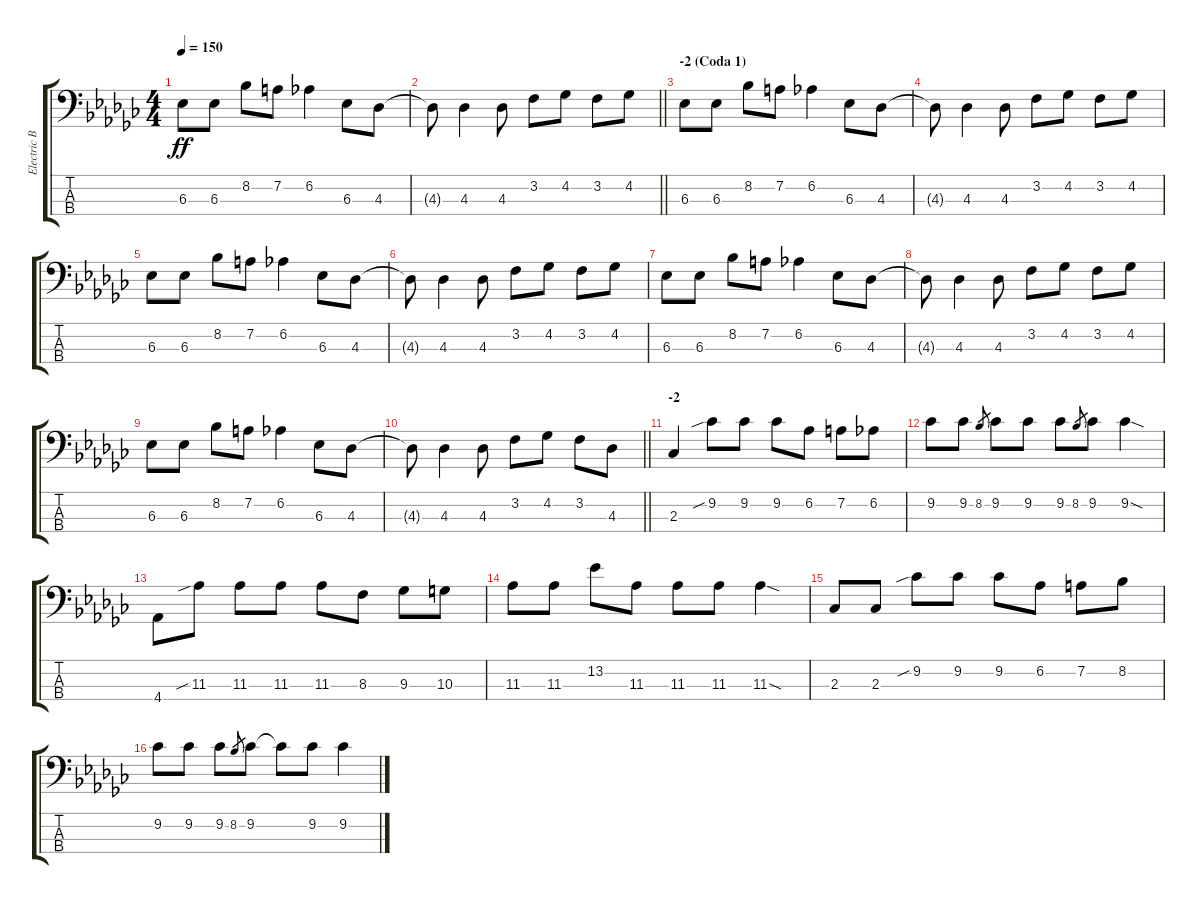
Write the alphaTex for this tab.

\track ("Electric Bass" "Electric B") {instrument electricbassfinger}
\staff {score tabs}
\tuning (G2 D2 A1 E1) {hide}
\ts (4 4)
\tempo 150
\clef f4
\ks ebminor
6.3.8{dy ff} 6.3.8 8.2.8 7.2.8 6.2.4 6.3.8 4.3.8 |
\barLineRight lightlight
4.3{t}.8 4.3.4 4.3.8 3.2.8 4.2.8 3.2.8 4.2.8 |
\section ("" "-2 (Coda 1)")
6.3.8 6.3.8 8.2.8 7.2.8 6.2.4 6.3.8 4.3.8 |
4.3{t}.8 4.3.4 4.3.8 3.2.8 4.2.8 3.2.8 4.2.8 |
6.3.8 6.3.8 8.2.8 7.2.8 6.2.4 6.3.8 4.3.8 |
4.3{t}.8 4.3.4 4.3.8 3.2.8 4.2.8 3.2.8 4.2.8 |
6.3.8 6.3.8 8.2.8 7.2.8 6.2.4 6.3.8 4.3.8 |
4.3{t}.8 4.3.4 4.3.8 3.2.8 4.2.8 3.2.8 4.2.8 |
6.3.8 6.3.8 8.2.8 7.2.8 6.2.4 6.3.8 4.3.8 |
\barLineRight lightlight
4.3{t}.8 4.3.4 4.3.8 3.2.8 4.2.8 3.2.8 4.3.8 |
\section ("" "-2")
2.3.4 9.2{sib}.8 9.2.8 9.2.8 6.2.8 7.2.8 6.2.8 |
9.2.8 9.2.8 8.2.8{gr} 9.2.8 9.2.8 9.2.8 8.2.8{gr} 9.2.8 9.2{sod}.4 |
4.4.8 11.3{sib}.8 11.3.8 11.3.8 11.3.8 8.3.8 9.3.8 10.3.8 |
11.3.8 11.3.8 13.2.8 11.3.8 11.3.8 11.3.8 11.3{sod}.4 |
2.3.8 2.3.8 9.2{sib}.8 9.2.8 9.2.8 6.2.8 7.2.8 8.2.8 |
9.2.8 9.2.8 9.2.8 8.2.8{gr} 9.2.8 9.2{t}.8 9.2.8 9.2.4
